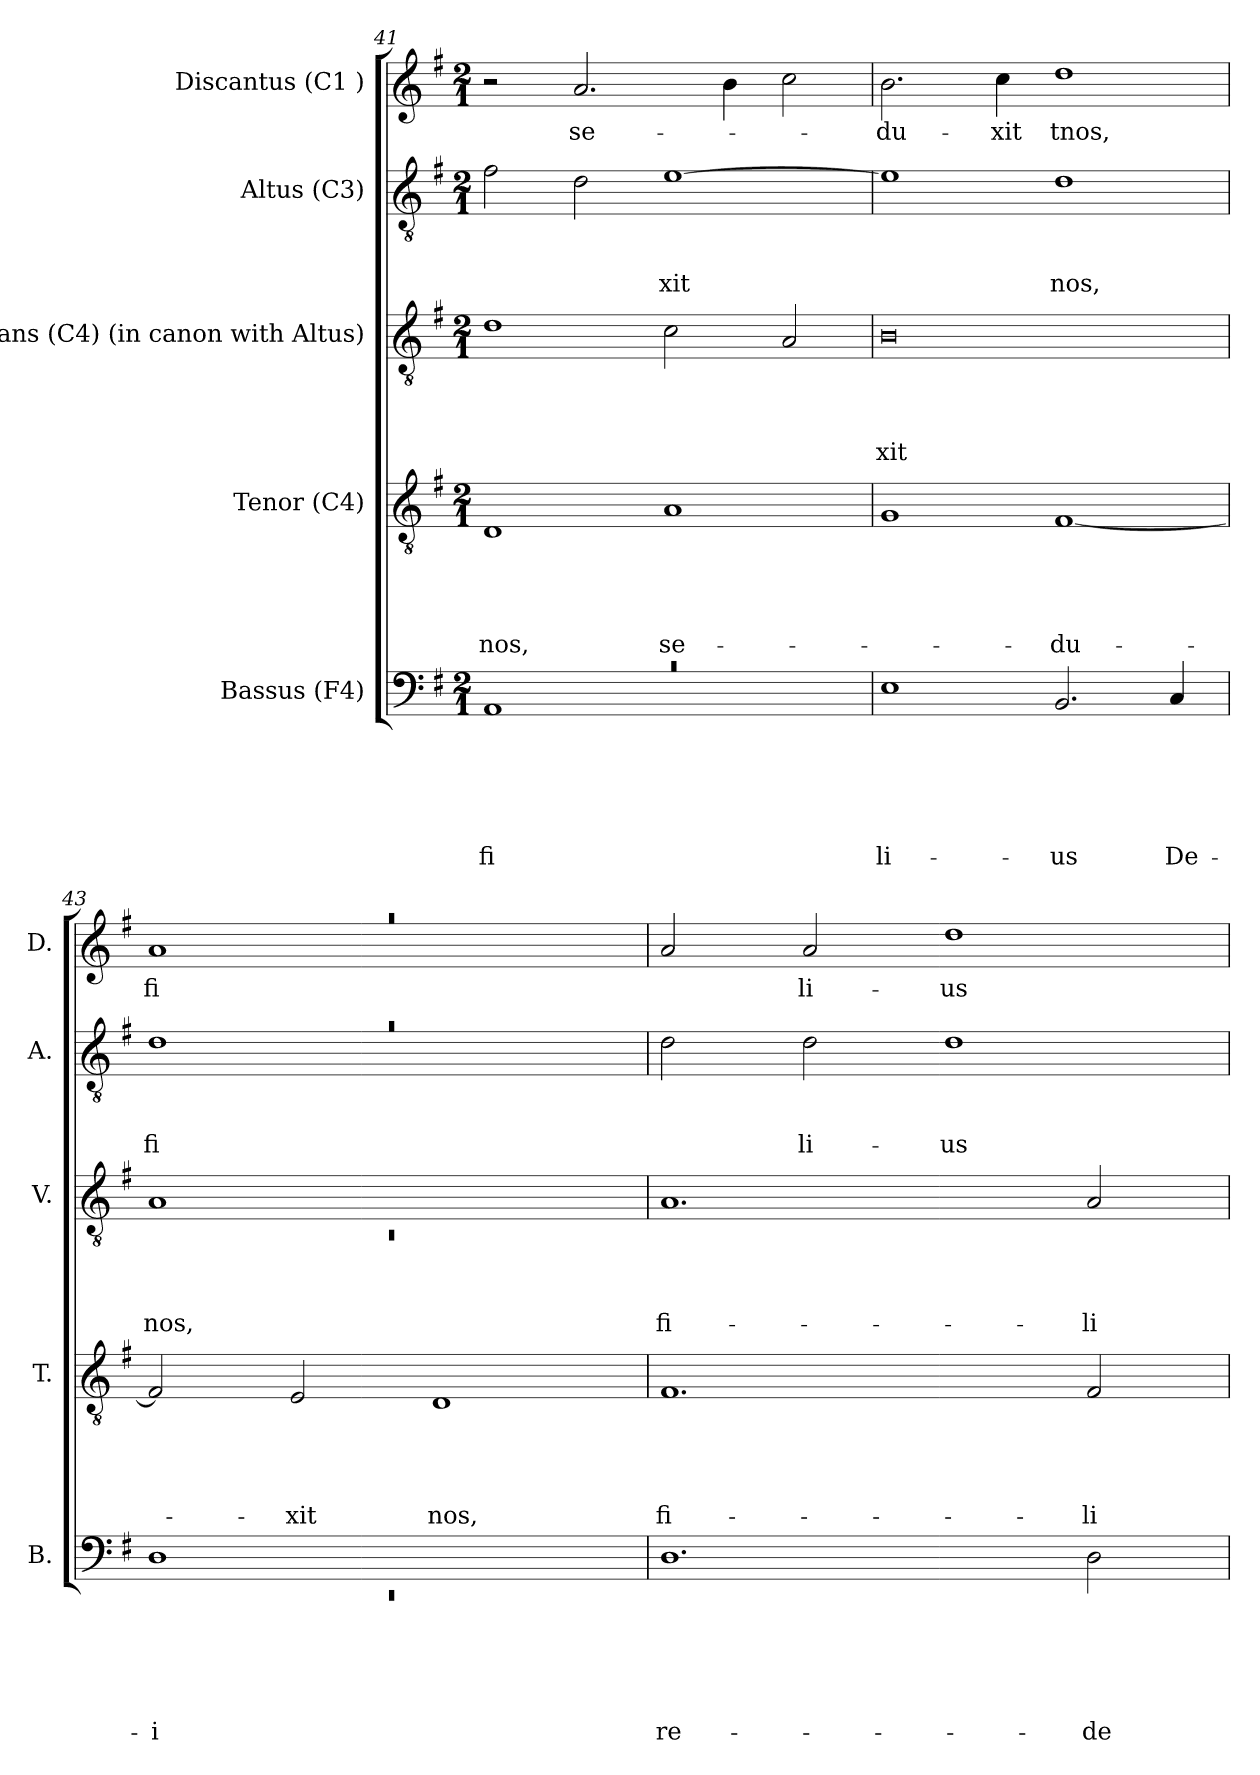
**kern	**text	**text	**text	**text	**text	**text	**kern	**text	**text	**text	**text	**text	**kern	**text	**text	**text	**text	**kern	**text	**text	**text	**kern	**text
*part5	*part5	*part5	*part5	*part5	*part5	*part5	*part4	*part4	*part4	*part4	*part4	*part4	*part3	*part3	*part3	*part3	*part3	*part2	*part2	*part2	*part2	*part1	*part1
*staff5	*staff5	*staff5	*staff5	*staff5	*staff5	*staff5	*staff4	*staff4	*staff4	*staff4	*staff4	*staff4	*staff3	*staff3	*staff3	*staff3	*staff3	*staff2	*staff2	*staff2	*staff2	*staff1	*staff1
*I"Bassus (F4)	*	*	*	*	*	*	*I"Tenor (C4)	*	*	*	*	*	*I"Vagans (C4) (in canon with Altus)	*	*	*	*	*I"Altus (C3)	*	*	*	*I"Discantus (C1 )	*
*I'B.	*	*	*	*	*	*	*I'T.	*	*	*	*	*	*I'V.	*	*	*	*	*I'A.	*	*	*	*I'D.	*
*clefF4	*	*	*	*	*	*	*clefGv2	*	*	*	*	*	*clefGv2	*	*	*	*	*clefGv2	*	*	*	*clefG2	*
*k[f#]	*	*	*	*	*	*	*k[f#]	*	*	*	*	*	*k[f#]	*	*	*	*	*k[f#]	*	*	*	*k[f#]	*
*G:	*	*	*	*	*	*	*G:	*	*	*	*	*	*G:	*	*	*	*	*G:	*	*	*	*G:	*
*M2/1	*	*	*	*	*	*	*M2/1	*	*	*	*	*	*M2/1	*	*	*	*	*M2/1	*	*	*	*M2/1	*
=41	=41	=41	=41	=41	=41	=41	=41	=41	=41	=41	=41	=41	=41	=41	=41	=41	=41	=41	=41	=41	=41	=41	=41
!LO:N:vis=1	!	!	!	!	!	!LO:LY:b	!	!	!	!	!	!LO:LY:b	!	!	!	!	!	!	!	!	!	!	!
*^	*	*	*	*	*	*	*	*	*	*	*	*	*	*	*	*	*	*	*	*	*	*	*
0rc	1AA	.	.	.	.	.	fi-	1D	.	.	.	.	nos,	1d	.	.	.	.	2f#\	.	.	.	2r	.
!	!	!	!	!	!	!	!	!	!	!	!	!	!	!	!	!	!	!	!	!	!	!	!	!LO:LY:b
.	.	.	.	.	.	.	.	.	.	.	.	.	.	.	.	.	.	.	2d\	.	.	.	2.a/	se-
!	!	!	!	!	!	!	!	!	!	!	!	!	!LO:LY:b	!	!	!	!	!	!	!	!	!LO:LY:b	!	!
.	1ryy	.	.	.	.	.	.	1A	.	.	.	.	se-	2c\	.	.	.	.	[>1e	.	.	-xit	.	.
.	.	.	.	.	.	.	.	.	.	.	.	.	.	.	.	.	.	.	.	.	.	.	4b\	.
.	.	.	.	.	.	.	.	.	.	.	.	.	.	2A/	.	.	.	.	.	.	.	.	2cc\	.
*v	*v	*	*	*	*	*	*	*	*	*	*	*	*	*	*	*	*	*	*	*	*	*	*	*
=42	=42	=42	=42	=42	=42	=42	=42	=42	=42	=42	=42	=42	=42	=42	=42	=42	=42	=42	=42	=42	=42	=42	=42
!	!	!	!	!	!	!LO:LY:b:rj	!	!	!	!	!	!	!	!	!	!	!LO:LY:b	!	!	!	!	!	!LO:LY:b
1E	.	.	.	.	.	-li-	1G	.	.	.	.	.	0B	.	.	.	-xit	1e]	.	.	.	2.b\	-du-
!	!	!	!	!	!	!	!	!	!	!	!	!	!	!	!	!	!	!	!	!	!	!	!LO:LY:b
.	.	.	.	.	.	.	.	.	.	.	.	.	.	.	.	.	.	.	.	.	.	4cc\	-xit
!	!	!	!	!	!	!LO:LY:b	!	!	!	!	!	!LO:LY:b	!	!	!	!	!	!	!	!	!LO:LY:b	!	!LO:LY:b
2.BB/	.	.	.	.	.	-us	[<1F#	.	.	.	.	-du-	.	.	.	.	.	1d	.	.	nos,	1dd	tnos,
!	!	!	!	!	!	!LO:LY:b	!	!	!	!	!	!	!	!	!	!	!	!	!	!	!	!	!
4C/	.	.	.	.	.	De-	.	.	.	.	.	.	.	.	.	.	.	.	.	.	.	.	.
=43	=43	=43	=43	=43	=43	=43	=43	=43	=43	=43	=43	=43	=43	=43	=43	=43	=43	=43	=43	=43	=43	=43	=43
*^	*	*	*	*	*	*	*	*	*	*	*	*	*^	*	*	*	*	*	*	*	*	*	*
!	!LO:N:vis=1	!	!	!	!	!	!LO:LY:b:rj	!	!	!	!	!	!	!	!LO:N:vis=1	!	!	!	!LO:LY:b	!LO:N:vis=1	!	!	!LO:LY:b	!LO:N:vis=1	!LO:LY:b
*	*	*	*	*	*	*	*	*	*	*	*	*	*	*	*	*	*	*	*	*^	*	*	*	*^	*
1D	0rEE	.	.	.	.	.	-i	2F#/]	.	.	.	.	.	1A	0rC	.	.	.	nos,	0ra	1d	.	.	fi-	0raa	1a	fi-
!	!	!	!	!	!	!	!	!	!	!	!	!	!LO:LY:b	!	!	!	!	!	!	!	!	!	!	!	!	!	!
.	.	.	.	.	.	.	.	2E/	.	.	.	.	-xit	.	.	.	.	.	.	.	.	.	.	.	.	.	.
!	!	!	!	!	!	!	!	!	!	!	!	!	!LO:LY:b	!	!	!	!	!	!	!	!	!	!	!	!	!	!
1ryy	.	.	.	.	.	.	.	1D	.	.	.	.	nos,	1ryy	.	.	.	.	.	.	1ryy	.	.	.	.	1ryy	.
*v	*v	*	*	*	*	*	*	*	*	*	*	*	*	*v	*v	*	*	*	*	*	*	*	*	*	*	*	*
!!LO:LB:g=z
=44	=44	=44	=44	=44	=44	=44	=44	=44	=44	=44	=44	=44	=44	=44	=44	=44	=44	=44	=44	=44	=44	=44	=44	=44	=44
!	!	!	!	!	!	!LO:LY:b	!	!	!	!	!	!LO:LY:b	!	!	!	!	!LO:LY:b	!	!	!	!	!	!	!	!
*	*	*	*	*	*	*	*	*	*	*	*	*	*	*	*	*	*	*v	*v	*	*	*	*	*	*
*	*	*	*	*	*	*	*	*	*	*	*	*	*	*	*	*	*	*	*	*	*	*v	*v	*
1.D	.	.	.	.	.	re-	1.F#	.	.	.	.	fi-	1.A	.	.	.	fi-	2d\	.	.	.	2a/	.
!	!	!	!	!	!	!	!	!	!	!	!	!	!	!	!	!	!	!	!	!	!LO:LY:b	!	!LO:LY:b
.	.	.	.	.	.	.	.	.	.	.	.	.	.	.	.	.	.	2d\	.	.	-li-	2a/	-li-
!	!	!	!	!	!	!	!	!	!	!	!	!	!	!	!	!	!	!	!	!	!LO:LY:b	!	!LO:LY:b
.	.	.	.	.	.	.	.	.	.	.	.	.	.	.	.	.	.	1d	.	.	-us	1dd	-us
!	!	!	!	!	!	!LO:LY:b	!	!	!	!	!	!LO:LY:b	!	!	!	!	!LO:LY:b	!	!	!	!	!	!
2D\	.	.	.	.	.	-de-	2F#/	.	.	.	.	-li-	2A/	.	.	.	-li-	.	.	.	.	.	.
=	=	=	=	=	=	=	=	=	=	=	=	=	=	=	=	=	=	=	=	=	=	=	=
*-	*-	*-	*-	*-	*-	*-	*-	*-	*-	*-	*-	*-	*-	*-	*-	*-	*-	*-	*-	*-	*-	*-	*-
